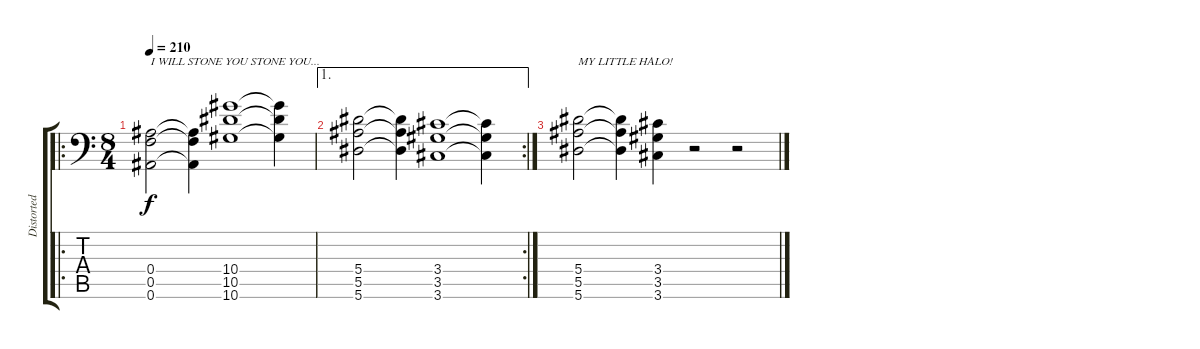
\track ("Distorted" "Distorted") {instrument distortionguitar}
\staff {score tabs}
\tuning (C4 G3 Eb3 Bb2 F2 Bb1) {hide}
\ro
\ts (8 4)
\tempo 210
\clef f4
\ks c
(0.4 0.5 0.6).2{txt "I WILL STONE YOU STONE YOU..." dy f} (0.4{t} 0.5{t} 0.6{t}).4 (10.4 10.5 10.6).1 (10.4{t} 10.5{t} 10.6{t}).4 |
\ae 1
\rc 2
(5.4 5.5 5.6).2 (5.4{t} 5.5{t} 5.6{t}).4 (3.4 3.5 3.6).1 (3.4{t} 3.5{t} 3.6{t}).4 |
(5.4 5.5 5.6).2{txt "MY LITTLE HALO!"} (5.4{t} 5.5{t} 5.6{t}).4 (3.4 3.5 3.6).4 r.2 r.2
